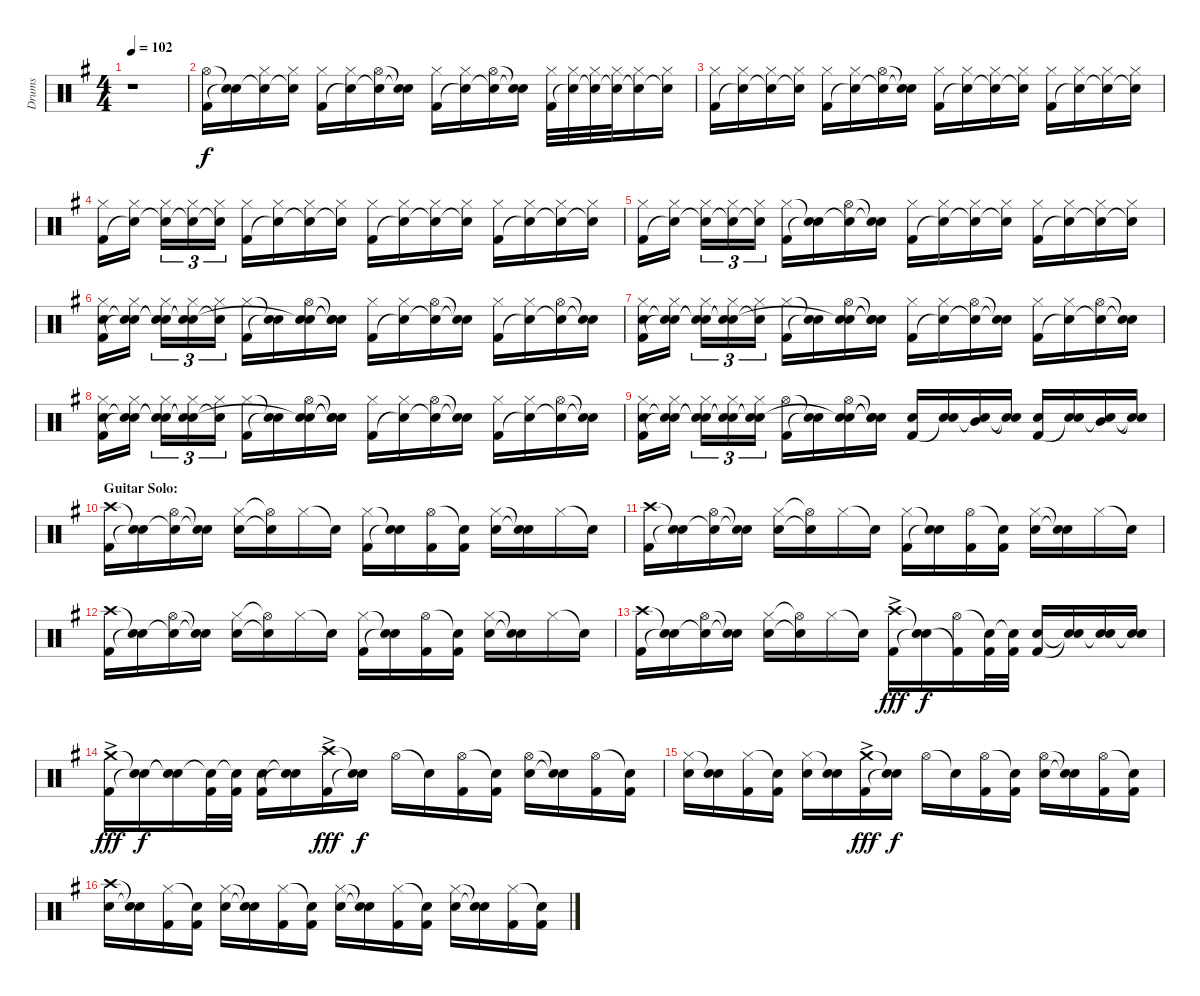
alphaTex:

\track ("Drums" "Drums") {instrument percussion}
\staff {score}
\articulation defaults
\ts (4 4)
\tempo 102
\clef neutral
\ks eminor
r.1{dy f} |
("Hi-Hat (open)" "Kick (hit) 2").16 ("Snare (hit)"{t} "Snare (hit)"{t}).16 ("Hi-Hat (closed)" "Snare (hit)"{t}).16 ("Hi-Hat (closed)" "Snare (hit)"{t}).16 ("Hi-Hat (closed)" "Kick (hit) 2").16 ("Hi-Hat (closed)" "Snare (hit)"{t}).16 ("Hi-Hat (open)" "Snare (hit)"{t}).16 ("Snare (hit)"{t} "Snare (hit)"{t}).16 ("Hi-Hat (closed)" "Kick (hit) 2").16 ("Hi-Hat (closed)" "Snare (hit)"{t}).16 ("Hi-Hat (open)" "Snare (hit)"{t}).16 ("Snare (hit)"{t} "Snare (hit)"{t}).16 ("Hi-Hat (closed)" "Kick (hit) 2").32 ("Hi-Hat (closed)" "Snare (hit)"{t}).32 ("Hi-Hat (closed)" "Snare (hit)"{t}).32 ("Hi-Hat (closed)" "Snare (hit)"{t}).32 ("Hi-Hat (closed)" "Snare (hit)"{t}).16 ("Hi-Hat (closed)" "Snare (hit)"{t}).16 |
("Hi-Hat (closed)" "Kick (hit) 2").16 ("Hi-Hat (closed)" "Snare (hit)"{t}).16 ("Hi-Hat (closed)" "Snare (hit)"{t}).16 ("Hi-Hat (closed)" "Snare (hit)"{t}).16 ("Hi-Hat (closed)" "Kick (hit) 2").16 ("Hi-Hat (closed)" "Snare (hit)"{t}).16 ("Hi-Hat (open)" "Snare (hit)"{t}).16 ("Snare (hit)"{t} "Snare (hit)"{t}).16 ("Hi-Hat (closed)" "Kick (hit) 2").16 ("Hi-Hat (closed)" "Snare (hit)"{t}).16 ("Hi-Hat (closed)" "Snare (hit)"{t}).16 ("Hi-Hat (closed)" "Snare (hit)"{t}).16 ("Hi-Hat (closed)" "Kick (hit) 2").16 ("Hi-Hat (closed)" "Snare (hit)"{t}).16 ("Hi-Hat (closed)" "Snare (hit)"{t}).16 ("Hi-Hat (closed)" "Snare (hit)"{t}).16 |
("Hi-Hat (closed)" "Kick (hit) 2").16 ("Hi-Hat (closed)" "Snare (hit)"{t}).16 ("Hi-Hat (closed)" "Snare (hit)"{t}).16{tu (3 2)} ("Hi-Hat (closed)" "Snare (hit)"{t}).16{tu (3 2)} ("Hi-Hat (closed)" "Snare (hit)"{t}).16{tu (3 2)} ("Hi-Hat (closed)" "Kick (hit) 2").16 ("Hi-Hat (closed)" "Snare (hit)"{t}).16 ("Hi-Hat (closed)" "Snare (hit)"{t}).16 ("Hi-Hat (closed)" "Snare (hit)"{t}).16 ("Hi-Hat (closed)" "Kick (hit) 2").16 ("Hi-Hat (closed)" "Snare (hit)"{t}).16 ("Hi-Hat (closed)" "Snare (hit)"{t}).16 ("Hi-Hat (closed)" "Snare (hit)"{t}).16 ("Hi-Hat (closed)" "Kick (hit) 2").16 ("Hi-Hat (closed)" "Snare (hit)"{t}).16 ("Hi-Hat (closed)" "Snare (hit)"{t}).16 ("Hi-Hat (closed)" "Snare (hit)"{t}).16 |
("Hi-Hat (closed)" "Kick (hit) 2").16 ("Hi-Hat (closed)" "Snare (hit)"{t}).16 ("Hi-Hat (closed)" "Snare (hit)"{t}).16{tu (3 2)} ("Hi-Hat (closed)" "Snare (hit)"{t}).16{tu (3 2)} ("Hi-Hat (closed)" "Snare (hit)"{t}).16{tu (3 2)} ("Hi-Hat (closed)" "Kick (hit) 2").16 ("Snare (hit)"{t} "Snare (hit)"{t}).16 ("Hi-Hat (open)" "Snare (hit)"{t}).16 ("Snare (hit)"{t} "Snare (hit)"{t}).16 ("Hi-Hat (closed)" "Kick (hit) 2").16 ("Hi-Hat (closed)" "Snare (hit)"{t}).16 ("Hi-Hat (closed)" "Snare (hit)"{t}).16 ("Hi-Hat (closed)" "Snare (hit)"{t}).16 ("Hi-Hat (closed)" "Kick (hit) 2").16 ("Hi-Hat (closed)" "Snare (hit)"{t}).16 ("Hi-Hat (closed)" "Snare (hit)"{t}).16 ("Hi-Hat (closed)" "Snare (hit)"{t}).16 |
("Hi-Hat (closed)" "Snare (hit) 2" "Kick (hit) 2").16 ("Hi-Hat (closed)" "Snare (hit)"{t} "Snare (hit)"{t}).16 ("Hi-Hat (closed)" "Snare (hit)"{t} "Snare (hit)"{t}).16{tu (3 2)} ("Hi-Hat (closed)" "Snare (hit)"{t} "Snare (hit)"{t}).16{tu (3 2)} ("Hi-Hat (closed)" "Snare (hit)"{t}).16{tu (3 2)} ("Hi-Hat (closed)" "Kick (hit) 2").16 ("Snare (hit)"{t} "Snare (hit)"{t}).16 ("Hi-Hat (open)" "Snare (hit) 2" "Snare (hit)"{t}).16 ("Snare (hit)"{t} "Snare (hit)"{t} "Snare (hit)"{t}).16 ("Hi-Hat (closed)" "Kick (hit) 2").16 ("Hi-Hat (closed)" "Snare (hit)"{t}).16 ("Hi-Hat (open)" "Snare (hit)"{t}).16 ("Snare (hit)"{t} "Snare (hit)"{t}).16 ("Hi-Hat (closed)" "Kick (hit) 2").16 ("Hi-Hat (closed)" "Snare (hit)"{t}).16 ("Hi-Hat (open)" "Snare (hit)"{t}).16 ("Snare (hit)"{t} "Snare (hit)"{t}).16 |
("Hi-Hat (closed)" "Snare (hit) 2" "Kick (hit) 2").16 ("Hi-Hat (closed)" "Snare (hit)"{t} "Snare (hit)"{t}).16 ("Hi-Hat (closed)" "Snare (hit)"{t} "Snare (hit)"{t}).16{tu (3 2)} ("Hi-Hat (closed)" "Snare (hit)"{t} "Snare (hit)"{t}).16{tu (3 2)} ("Hi-Hat (closed)" "Snare (hit)"{t}).16{tu (3 2)} ("Hi-Hat (closed)" "Kick (hit) 2").16 ("Snare (hit)"{t} "Snare (hit)"{t}).16 ("Hi-Hat (open)" "Snare (hit) 2" "Snare (hit)"{t}).16 ("Snare (hit)"{t} "Snare (hit)"{t} "Snare (hit)"{t}).16 ("Hi-Hat (closed)" "Kick (hit) 2").16 ("Hi-Hat (closed)" "Snare (hit)"{t}).16 ("Hi-Hat (open)" "Snare (hit)"{t}).16 ("Snare (hit)"{t} "Snare (hit)"{t}).16 ("Hi-Hat (closed)" "Kick (hit) 2").16 ("Hi-Hat (closed)" "Snare (hit)"{t}).16 ("Hi-Hat (open)" "Snare (hit)"{t}).16 ("Snare (hit)"{t} "Snare (hit)"{t}).16 |
("Hi-Hat (closed)" "Snare (hit) 2" "Kick (hit) 2").16 ("Hi-Hat (closed)" "Snare (hit)"{t} "Snare (hit)"{t}).16 ("Hi-Hat (closed)" "Snare (hit)"{t} "Snare (hit)"{t}).16{tu (3 2)} ("Hi-Hat (closed)" "Snare (hit)"{t} "Snare (hit)"{t}).16{tu (3 2)} ("Hi-Hat (closed)" "Snare (hit)"{t}).16{tu (3 2)} ("Hi-Hat (closed)" "Kick (hit) 2").16 ("Snare (hit)"{t} "Snare (hit)"{t}).16 ("Hi-Hat (open)" "Snare (hit) 2" "Snare (hit)"{t}).16 ("Snare (hit)"{t} "Snare (hit)"{t} "Snare (hit)"{t}).16 ("Hi-Hat (closed)" "Kick (hit) 2").16 ("Hi-Hat (closed)" "Snare (hit)"{t}).16 ("Hi-Hat (open)" "Snare (hit)"{t}).16 ("Snare (hit)"{t} "Snare (hit)"{t}).16 ("Hi-Hat (closed)" "Kick (hit) 2").16 ("Hi-Hat (closed)" "Snare (hit)"{t}).16 ("Hi-Hat (open)" "Snare (hit)"{t}).16 ("Snare (hit)"{t} "Snare (hit)"{t}).16 |
("Hi-Hat (closed)" "Snare (hit) 2" "Kick (hit) 2").16 ("Hi-Hat (closed)" "Snare (hit)"{t} "Snare (hit)"{t}).16 ("Hi-Hat (closed)" "Snare (hit)"{t} "Snare (hit)"{t}).16{tu (3 2)} ("Hi-Hat (closed)" "Snare (hit)"{t} "Snare (hit)"{t}).16{tu (3 2)} ("Hi-Hat (closed)" "Snare (hit)"{t} "Snare (hit)"{t}).16{tu (3 2)} ("Hi-Hat (open)" "Kick (hit) 2").16 ("Snare (hit)"{t} "Snare (hit)"{t}).16 ("Hi-Hat (open)" "Snare (hit) 2" "Snare (hit)"{t}).16 ("Snare (hit)"{t} "Snare (hit)"{t} "Snare (hit)"{t}).16 ("Snare (hit) 2" "Kick (hit) 2").16 ("Snare (hit) 2" "Snare (hit)"{t}).16 ("Mid Tom (hit)" "Snare (hit)"{t}).16 ("Snare (hit)"{t} "Snare (hit)"{t}).16 ("Snare (hit) 2" "Kick (hit) 2").16 ("Snare (hit) 2" "Snare (hit)"{t}).16 ("Mid Tom (hit)" "Snare (hit)"{t}).16 ("Snare (hit)"{t} "Snare (hit)"{t}).16 |
\section ("" "Guitar Solo:")
("Crash high (hit)" "Kick (hit) 2").16 ("Snare (hit)"{t} "Snare (hit)"{t}).16 ("Hi-Hat (open)" "Snare (hit)"{t}).16 ("Snare (hit)"{t} "Snare (hit)"{t}).16 ("Hi-Hat (closed)" "Snare (hit) 2").16 ("Hi-Hat (open)"{t} "Snare (hit)"{t}).16 "Hi-Hat (closed)".16 "Snare (hit)"{t}.16 ("Hi-Hat (closed)" "Kick (hit) 2").16 ("Snare (hit)"{t} "Snare (hit)"{t}).16 ("Hi-Hat (open)" "Kick (hit) 2").16 ("Snare (hit)"{t} "Kick (hit) 2").16 ("Hi-Hat (closed)" "Snare (hit) 2").16 ("Snare (hit)"{t} "Snare (hit)"{t}).16 "Hi-Hat (closed)".16 "Snare (hit)"{t}.16 |
("Crash high (hit)" "Kick (hit) 2").16 ("Snare (hit)"{t} "Snare (hit)"{t}).16 ("Hi-Hat (open)" "Snare (hit)"{t}).16 ("Snare (hit)"{t} "Snare (hit)"{t}).16 ("Hi-Hat (closed)" "Snare (hit) 2").16 ("Hi-Hat (open)"{t} "Snare (hit)"{t}).16 "Hi-Hat (closed)".16 "Snare (hit)"{t}.16 ("Hi-Hat (closed)" "Kick (hit) 2").16 ("Snare (hit)"{t} "Snare (hit)"{t}).16 ("Hi-Hat (open)" "Kick (hit) 2").16 ("Snare (hit)"{t} "Kick (hit) 2").16 ("Hi-Hat (closed)" "Snare (hit) 2").16 ("Snare (hit)"{t} "Snare (hit)"{t}).16 "Hi-Hat (closed)".16 "Snare (hit)"{t}.16 |
("Crash high (hit)" "Kick (hit) 2").16 ("Snare (hit)"{t} "Snare (hit)"{t}).16 ("Hi-Hat (open)" "Snare (hit)"{t}).16 ("Snare (hit)"{t} "Snare (hit)"{t}).16 ("Hi-Hat (closed)" "Snare (hit) 2").16 ("Hi-Hat (open)"{t} "Snare (hit)"{t}).16 "Hi-Hat (closed)".16 "Snare (hit)"{t}.16 ("Hi-Hat (closed)" "Kick (hit) 2").16 ("Snare (hit)"{t} "Snare (hit)"{t}).16 ("Hi-Hat (open)" "Kick (hit) 2").16 ("Snare (hit)"{t} "Kick (hit) 2").16 ("Hi-Hat (closed)" "Snare (hit) 2").16 ("Snare (hit)"{t} "Snare (hit)"{t}).16 "Hi-Hat (closed)".16 "Snare (hit)"{t}.16 |
("Crash high (hit)" "Kick (hit) 2").16 ("Snare (hit)"{t} "Snare (hit)"{t}).16 ("Hi-Hat (open)" "Snare (hit)"{t}).16 ("Snare (hit)"{t} "Snare (hit)"{t}).16 ("Hi-Hat (closed)" "Snare (hit) 2").16 ("Hi-Hat (open)"{t} "Snare (hit)"{t}).16 "Hi-Hat (closed)".16 "Snare (hit)"{t}.16 ("Crash high (hit)"{ac} "Kick (hit) 2").16{dy fff} ("Snare (hit)"{t} "Snare (hit)"{t}).16{dy f} ("Hi-Hat (open)" "Kick (hit) 2"{t}).16 ("Snare (hit)"{t} "Kick (hit) 2").32 ("Snare (hit)"{t} "Kick (hit) 2").32 ("Snare (hit) 2" "Kick (hit) 2").16 ("Snare (hit)"{t} "Snare (hit)"{t}).16 ("Snare (hit) 2" "Snare (hit)"{t}).16 ("Snare (hit) 2" "Snare (hit)"{t}).16 |
("Crash medium (hit)"{ac} "Kick (hit) 2").16{dy fff} ("Snare (hit)"{t} "Snare (hit)"{t}).16{dy f} ("Snare (hit)"{t} "Snare (hit)"{t}).16 ("Snare (hit)"{t} "Kick (hit) 2").32 ("Snare (hit)"{t} "Kick (hit) 2").32 ("Snare (hit) 2" "Kick (hit) 2").16 ("Snare (hit)"{t} "Snare (hit)"{t}).16 ("Crash high (hit)"{ac} "Kick (hit) 2").16{dy fff} ("Snare (hit)"{t} "Snare (hit)"{t}).16{dy f} "Hi-Hat (open)".16 "Snare (hit)"{t}.16 ("Hi-Hat (open)" "Kick (hit) 2").16 ("Snare (hit)"{t} "Kick (hit) 2").16 ("Hi-Hat (open)" "Snare (hit) 2").16 ("Snare (hit)"{t} "Snare (hit)"{t}).16 ("Hi-Hat (open)" "Kick (hit) 2").16 ("Snare (hit)"{t} "Kick (hit) 2").16 |
("Hi-Hat (closed)" "Snare (hit) 2").16 ("Snare (hit)"{t} "Snare (hit) 2").16 ("Hi-Hat (closed)" "Kick (hit) 2").16 ("Snare (hit)"{t} "Kick (hit) 2").16 ("Hi-Hat (closed)" "Snare (hit) 2").16 ("Snare (hit)"{t} "Snare (hit) 2").16 ("Crash medium (hit)"{ac} "Kick (hit) 2").16{dy fff} ("Snare (hit)"{t} "Snare (hit)"{t}).16{dy f} "Hi-Hat (open)".16 "Snare (hit)"{t}.16 ("Hi-Hat (open)" "Kick (hit) 2").16 ("Snare (hit)"{t} "Kick (hit) 2").16 ("Hi-Hat (open)" "Snare (hit) 2").16 ("Snare (hit)"{t} "Snare (hit)"{t}).16 ("Hi-Hat (open)" "Kick (hit) 2").16 ("Snare (hit)"{t} "Kick (hit) 2").16 |
("Crash high (hit)" "Snare (hit) 2").16 ("Snare (hit)"{t} "Snare (hit) 2"{t}).16 ("Hi-Hat (closed)" "Kick (hit) 2").16 ("Snare (hit)"{t} "Kick (hit) 2").16 ("Hi-Hat (closed)" "Snare (hit) 2").16 ("Snare (hit)"{t} "Snare (hit) 2"{t}).16 ("Hi-Hat (closed)" "Kick (hit) 2").16 ("Snare (hit)"{t} "Kick (hit) 2").16 ("Hi-Hat (closed)" "Snare (hit) 2").16 ("Snare (hit)"{t} "Snare (hit)"{t}).16 ("Hi-Hat (closed)" "Kick (hit) 2").16 ("Snare (hit)"{t} "Kick (hit) 2").16 ("Hi-Hat (closed)" "Snare (hit) 2").16 ("Snare (hit)"{t} "Snare (hit)"{t}).16 ("Hi-Hat (closed)" "Kick (hit) 2").16 ("Snare (hit)"{t} "Kick (hit) 2").16
